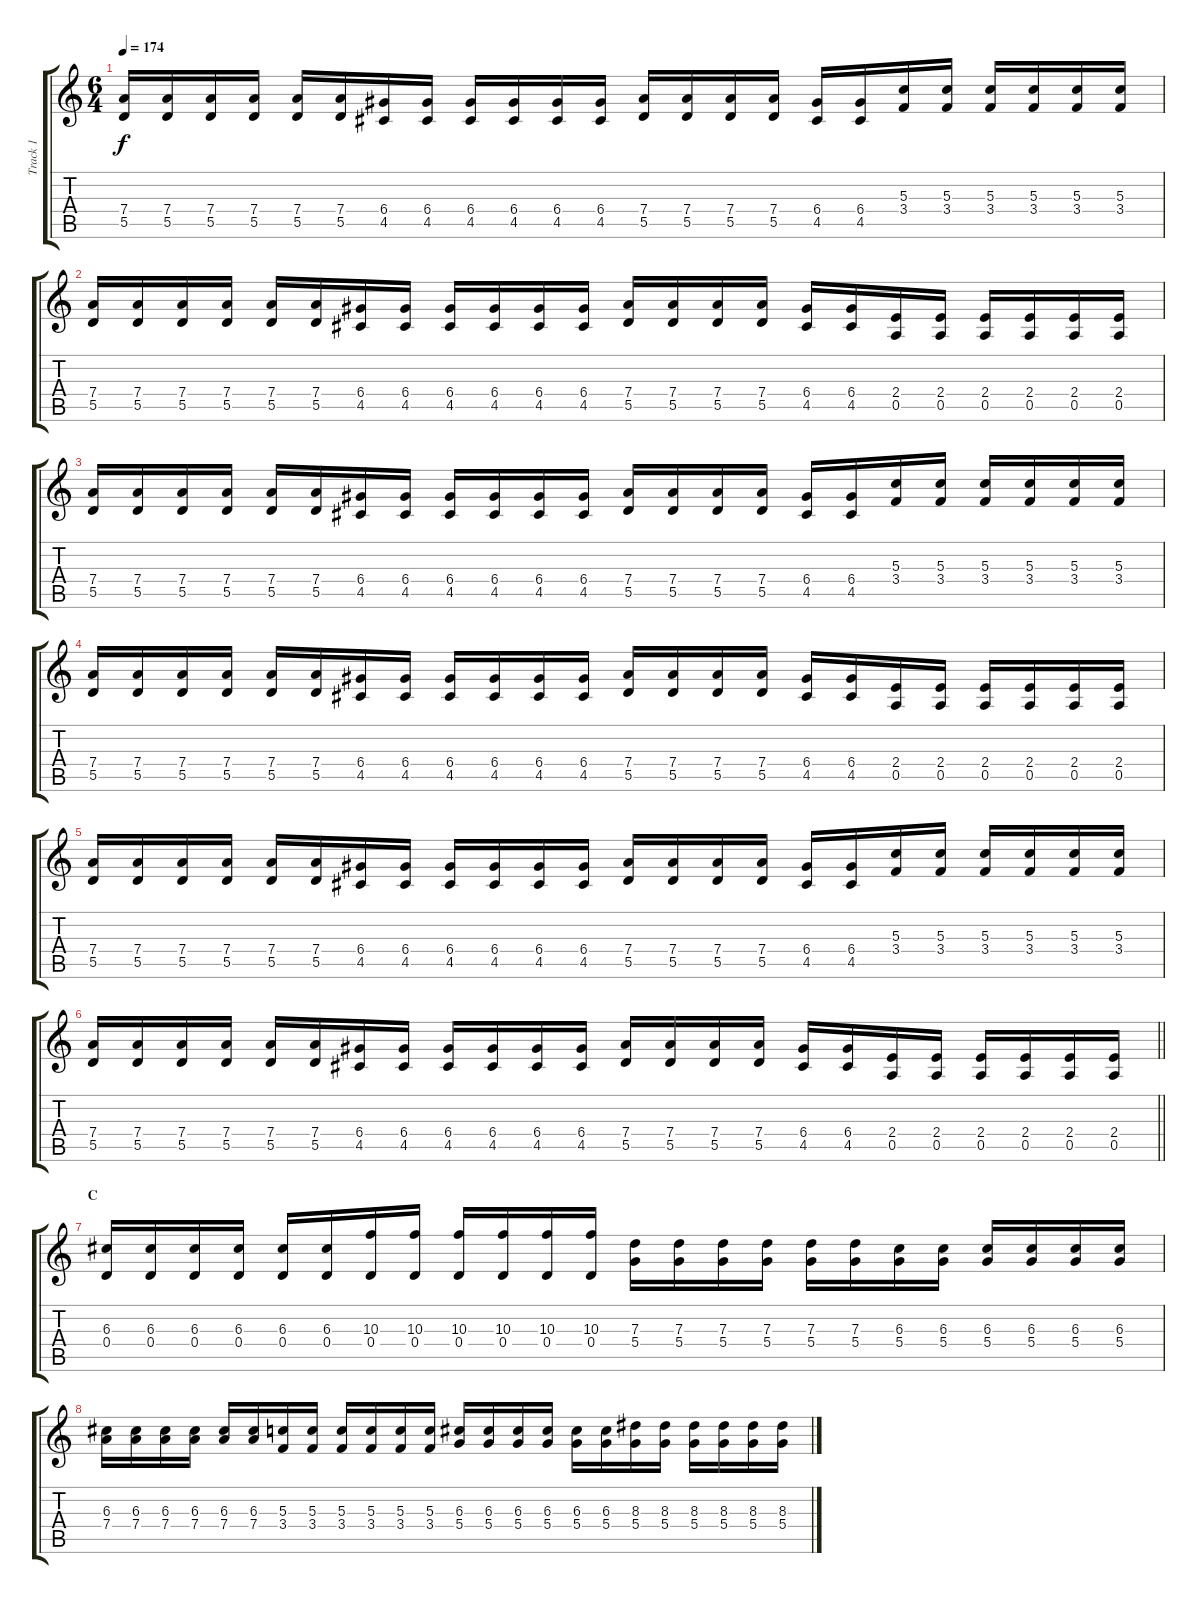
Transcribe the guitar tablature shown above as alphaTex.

\track ("Track 1" "Track 1") {instrument distortionguitar}
\staff {score tabs}
\tuning (E4 B3 G3 D3 A2 E2) {hide}
\ts (6 4)
\tempo 174
\clef g2
\ks c
(7.4 5.5).16{dy f} (7.4 5.5).16 (7.4 5.5).16 (7.4 5.5).16 (7.4 5.5).16 (7.4 5.5).16 (6.4 4.5).16 (6.4 4.5).16 (6.4 4.5).16 (6.4 4.5).16 (6.4 4.5).16 (6.4 4.5).16 (7.4 5.5).16 (7.4 5.5).16 (7.4 5.5).16 (7.4 5.5).16 (6.4 4.5).16 (6.4 4.5).16 (5.3 3.4).16 (5.3 3.4).16 (5.3 3.4).16 (5.3 3.4).16 (5.3 3.4).16 (5.3 3.4).16 |
(7.4 5.5).16 (7.4 5.5).16 (7.4 5.5).16 (7.4 5.5).16 (7.4 5.5).16 (7.4 5.5).16 (6.4 4.5).16 (6.4 4.5).16 (6.4 4.5).16 (6.4 4.5).16 (6.4 4.5).16 (6.4 4.5).16 (7.4 5.5).16 (7.4 5.5).16 (7.4 5.5).16 (7.4 5.5).16 (6.4 4.5).16 (6.4 4.5).16 (2.4 0.5).16 (2.4 0.5).16 (2.4 0.5).16 (2.4 0.5).16 (2.4 0.5).16 (2.4 0.5).16 |
(7.4 5.5).16 (7.4 5.5).16 (7.4 5.5).16 (7.4 5.5).16 (7.4 5.5).16 (7.4 5.5).16 (6.4 4.5).16 (6.4 4.5).16 (6.4 4.5).16 (6.4 4.5).16 (6.4 4.5).16 (6.4 4.5).16 (7.4 5.5).16 (7.4 5.5).16 (7.4 5.5).16 (7.4 5.5).16 (6.4 4.5).16 (6.4 4.5).16 (5.3 3.4).16 (5.3 3.4).16 (5.3 3.4).16 (5.3 3.4).16 (5.3 3.4).16 (5.3 3.4).16 |
(7.4 5.5).16 (7.4 5.5).16 (7.4 5.5).16 (7.4 5.5).16 (7.4 5.5).16 (7.4 5.5).16 (6.4 4.5).16 (6.4 4.5).16 (6.4 4.5).16 (6.4 4.5).16 (6.4 4.5).16 (6.4 4.5).16 (7.4 5.5).16 (7.4 5.5).16 (7.4 5.5).16 (7.4 5.5).16 (6.4 4.5).16 (6.4 4.5).16 (2.4 0.5).16 (2.4 0.5).16 (2.4 0.5).16 (2.4 0.5).16 (2.4 0.5).16 (2.4 0.5).16 |
(7.4 5.5).16 (7.4 5.5).16 (7.4 5.5).16 (7.4 5.5).16 (7.4 5.5).16 (7.4 5.5).16 (6.4 4.5).16 (6.4 4.5).16 (6.4 4.5).16 (6.4 4.5).16 (6.4 4.5).16 (6.4 4.5).16 (7.4 5.5).16 (7.4 5.5).16 (7.4 5.5).16 (7.4 5.5).16 (6.4 4.5).16 (6.4 4.5).16 (5.3 3.4).16 (5.3 3.4).16 (5.3 3.4).16 (5.3 3.4).16 (5.3 3.4).16 (5.3 3.4).16 |
\barLineRight lightlight
(7.4 5.5).16 (7.4 5.5).16 (7.4 5.5).16 (7.4 5.5).16 (7.4 5.5).16 (7.4 5.5).16 (6.4 4.5).16 (6.4 4.5).16 (6.4 4.5).16 (6.4 4.5).16 (6.4 4.5).16 (6.4 4.5).16 (7.4 5.5).16 (7.4 5.5).16 (7.4 5.5).16 (7.4 5.5).16 (6.4 4.5).16 (6.4 4.5).16 (2.4 0.5).16 (2.4 0.5).16 (2.4 0.5).16 (2.4 0.5).16 (2.4 0.5).16 (2.4 0.5).16 |
\section ("" "C")
(6.3 0.4).16 (6.3 0.4).16 (6.3 0.4).16 (6.3 0.4).16 (6.3 0.4).16 (6.3 0.4).16 (10.3 0.4).16 (10.3 0.4).16 (10.3 0.4).16 (10.3 0.4).16 (10.3 0.4).16 (10.3 0.4).16 (7.3 5.4).16 (7.3 5.4).16 (7.3 5.4).16 (7.3 5.4).16 (7.3 5.4).16 (7.3 5.4).16 (6.3 5.4).16 (6.3 5.4).16 (6.3 5.4).16 (6.3 5.4).16 (6.3 5.4).16 (6.3 5.4).16 |
(6.3 7.4).16 (6.3 7.4).16 (6.3 7.4).16 (6.3 7.4).16 (6.3 7.4).16 (6.3 7.4).16 (5.3 3.4).16 (5.3 3.4).16 (5.3 3.4).16 (5.3 3.4).16 (5.3 3.4).16 (5.3 3.4).16 (6.3 5.4).16 (6.3 5.4).16 (6.3 5.4).16 (6.3 5.4).16 (6.3 5.4).16 (6.3 5.4).16 (8.3 5.4).16 (8.3 5.4).16 (8.3 5.4).16 (8.3 5.4).16 (8.3 5.4).16 (8.3 5.4).16
